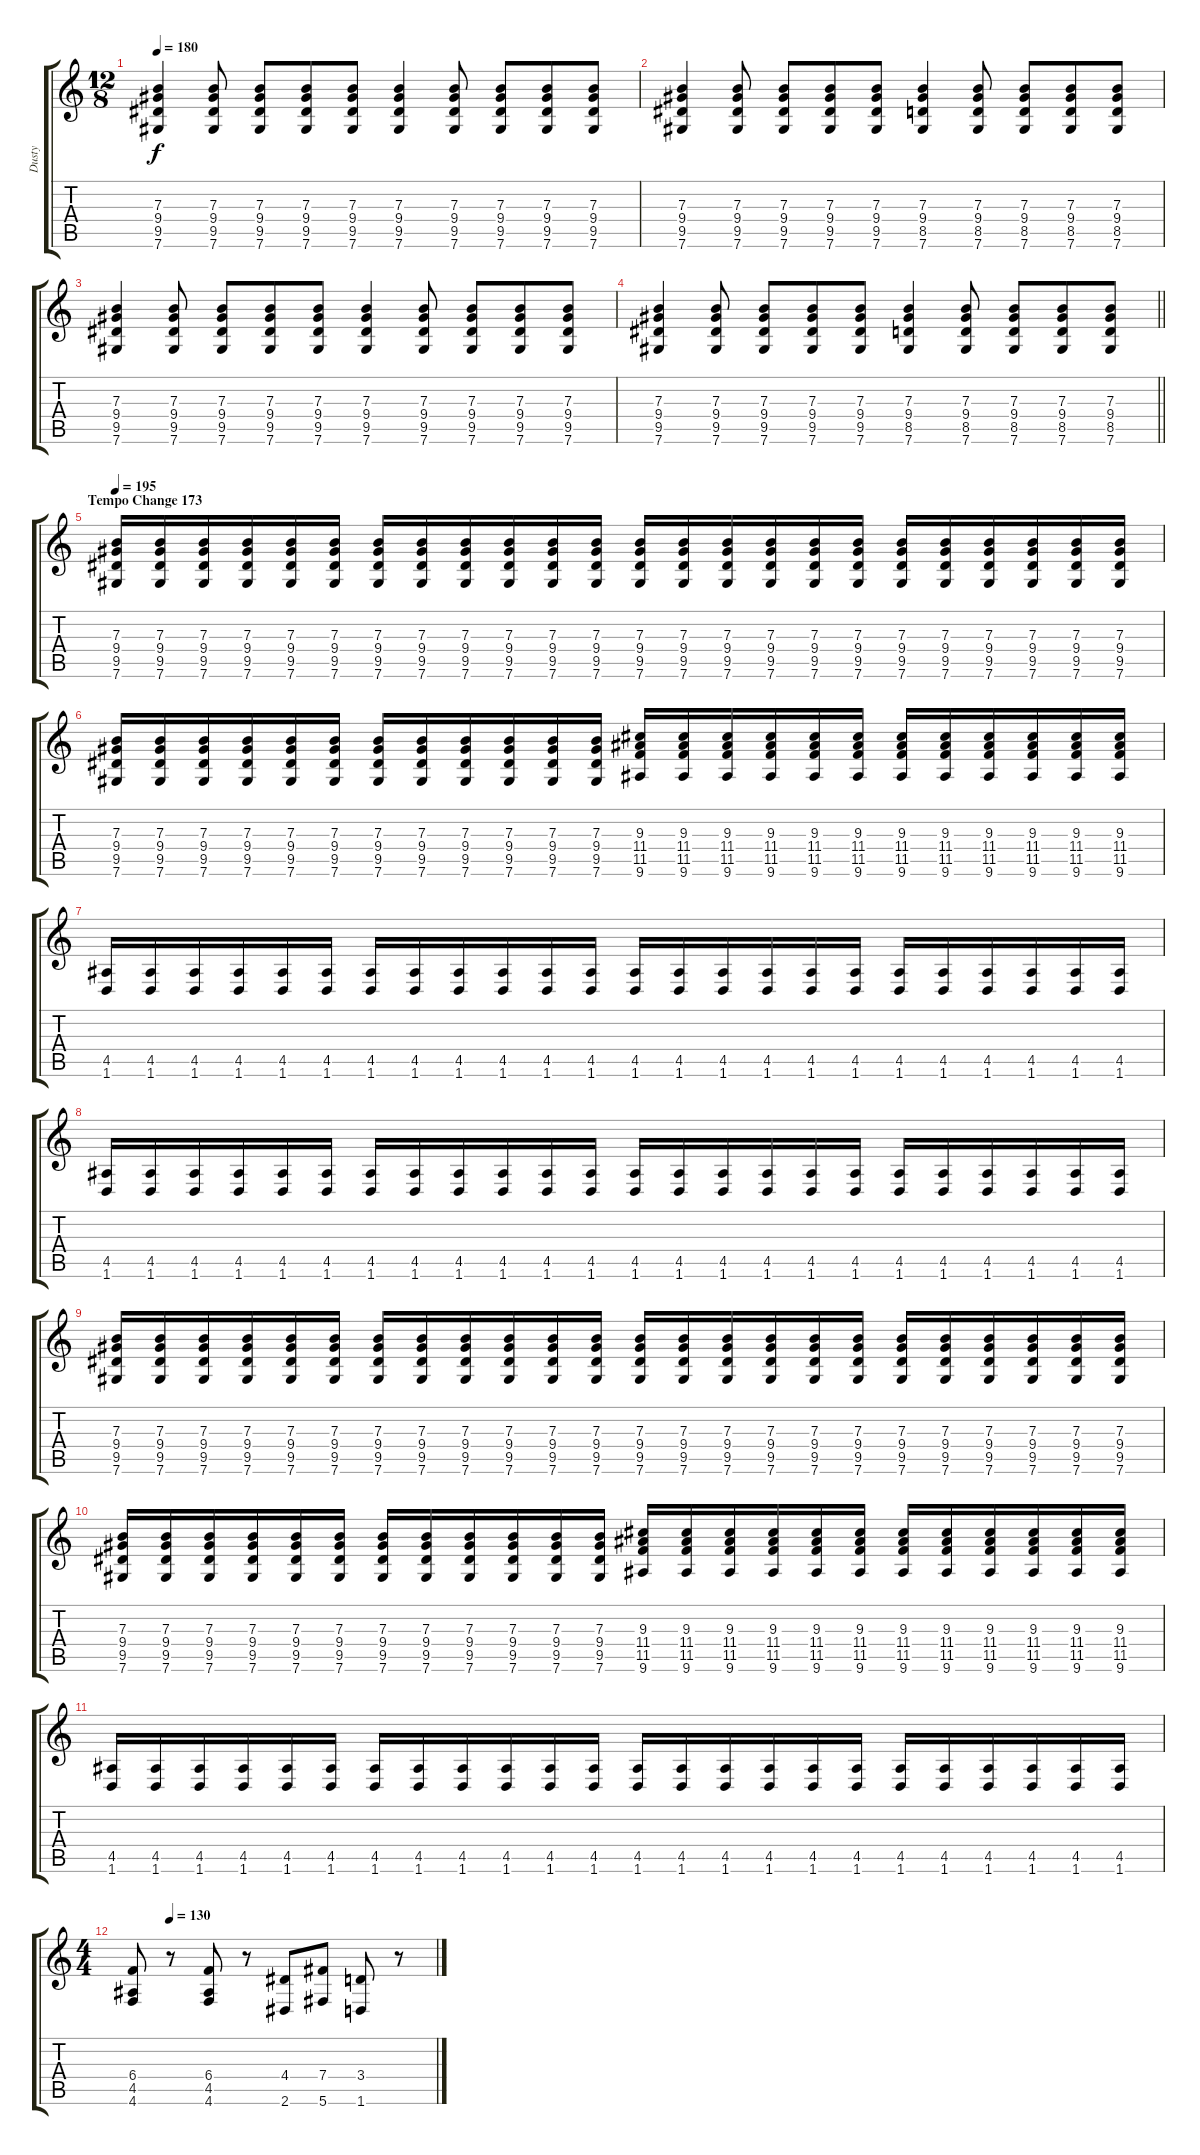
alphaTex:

\track ("Dusty" "Dusty") {instrument overdrivenguitar}
\staff {score tabs}
\tuning (Db4 Ab3 E3 B2 Gb2 Db2) {hide}
\ts (12 8)
\tempo 180
\clef g2
\ks c
(7.3 9.4 9.5 7.6).4{dy f} (7.3 9.4 9.5 7.6).8 (7.3 9.4 9.5 7.6).8 (7.3 9.4 9.5 7.6).8 (7.3 9.4 9.5 7.6).8 (7.3 9.4 9.5 7.6).4 (7.3 9.4 9.5 7.6).8 (7.3 9.4 9.5 7.6).8 (7.3 9.4 9.5 7.6).8 (7.3 9.4 9.5 7.6).8 |
(7.3 9.4 9.5 7.6).4 (7.3 9.4 9.5 7.6).8 (7.3 9.4 9.5 7.6).8 (7.3 9.4 9.5 7.6).8 (7.3 9.4 9.5 7.6).8 (7.3 9.4 8.5 7.6).4 (7.3 9.4 8.5 7.6).8 (7.3 9.4 8.5 7.6).8 (7.3 9.4 8.5 7.6).8 (7.3 9.4 8.5 7.6).8 |
(7.3 9.4 9.5 7.6).4 (7.3 9.4 9.5 7.6).8 (7.3 9.4 9.5 7.6).8 (7.3 9.4 9.5 7.6).8 (7.3 9.4 9.5 7.6).8 (7.3 9.4 9.5 7.6).4 (7.3 9.4 9.5 7.6).8 (7.3 9.4 9.5 7.6).8 (7.3 9.4 9.5 7.6).8 (7.3 9.4 9.5 7.6).8 |
\barLineRight lightlight
(7.3 9.4 9.5 7.6).4 (7.3 9.4 9.5 7.6).8 (7.3 9.4 9.5 7.6).8 (7.3 9.4 9.5 7.6).8 (7.3 9.4 9.5 7.6).8 (7.3 9.4 8.5 7.6).4 (7.3 9.4 8.5 7.6).8 (7.3 9.4 8.5 7.6).8 (7.3 9.4 8.5 7.6).8 (7.3 9.4 8.5 7.6).8 |
\section ("" "Tempo Change 173")
\tempo 173
\tempo 195
(7.3 9.4 9.5 7.6).16 (7.3 9.4 9.5 7.6).16 (7.3 9.4 9.5 7.6).16 (7.3 9.4 9.5 7.6).16 (7.3 9.4 9.5 7.6).16 (7.3 9.4 9.5 7.6).16 (7.3 9.4 9.5 7.6).16 (7.3 9.4 9.5 7.6).16 (7.3 9.4 9.5 7.6).16 (7.3 9.4 9.5 7.6).16 (7.3 9.4 9.5 7.6).16 (7.3 9.4 9.5 7.6).16 (7.3 9.4 9.5 7.6).16 (7.3 9.4 9.5 7.6).16 (7.3 9.4 9.5 7.6).16 (7.3 9.4 9.5 7.6).16 (7.3 9.4 9.5 7.6).16 (7.3 9.4 9.5 7.6).16 (7.3 9.4 9.5 7.6).16 (7.3 9.4 9.5 7.6).16 (7.3 9.4 9.5 7.6).16 (7.3 9.4 9.5 7.6).16 (7.3 9.4 9.5 7.6).16 (7.3 9.4 9.5 7.6).16 |
(7.3 9.4 9.5 7.6).16 (7.3 9.4 9.5 7.6).16 (7.3 9.4 9.5 7.6).16 (7.3 9.4 9.5 7.6).16 (7.3 9.4 9.5 7.6).16 (7.3 9.4 9.5 7.6).16 (7.3 9.4 9.5 7.6).16 (7.3 9.4 9.5 7.6).16 (7.3 9.4 9.5 7.6).16 (7.3 9.4 9.5 7.6).16 (7.3 9.4 9.5 7.6).16 (7.3 9.4 9.5 7.6).16 (9.3 11.4 11.5 9.6).16 (9.3 11.4 11.5 9.6).16 (9.3 11.4 11.5 9.6).16 (9.3 11.4 11.5 9.6).16 (9.3 11.4 11.5 9.6).16 (9.3 11.4 11.5 9.6).16 (9.3 11.4 11.5 9.6).16 (9.3 11.4 11.5 9.6).16 (9.3 11.4 11.5 9.6).16 (9.3 11.4 11.5 9.6).16 (9.3 11.4 11.5 9.6).16 (9.3 11.4 11.5 9.6).16 |
(4.5 1.6).16 (4.5 1.6).16 (4.5 1.6).16 (4.5 1.6).16 (4.5 1.6).16 (4.5 1.6).16 (4.5 1.6).16 (4.5 1.6).16 (4.5 1.6).16 (4.5 1.6).16 (4.5 1.6).16 (4.5 1.6).16 (4.5 1.6).16 (4.5 1.6).16 (4.5 1.6).16 (4.5 1.6).16 (4.5 1.6).16 (4.5 1.6).16 (4.5 1.6).16 (4.5 1.6).16 (4.5 1.6).16 (4.5 1.6).16 (4.5 1.6).16 (4.5 1.6).16 |
(4.5 1.6).16 (4.5 1.6).16 (4.5 1.6).16 (4.5 1.6).16 (4.5 1.6).16 (4.5 1.6).16 (4.5 1.6).16 (4.5 1.6).16 (4.5 1.6).16 (4.5 1.6).16 (4.5 1.6).16 (4.5 1.6).16 (4.5 1.6).16 (4.5 1.6).16 (4.5 1.6).16 (4.5 1.6).16 (4.5 1.6).16 (4.5 1.6).16 (4.5 1.6).16 (4.5 1.6).16 (4.5 1.6).16 (4.5 1.6).16 (4.5 1.6).16 (4.5 1.6).16 |
(7.3 9.4 9.5 7.6).16 (7.3 9.4 9.5 7.6).16 (7.3 9.4 9.5 7.6).16 (7.3 9.4 9.5 7.6).16 (7.3 9.4 9.5 7.6).16 (7.3 9.4 9.5 7.6).16 (7.3 9.4 9.5 7.6).16 (7.3 9.4 9.5 7.6).16 (7.3 9.4 9.5 7.6).16 (7.3 9.4 9.5 7.6).16 (7.3 9.4 9.5 7.6).16 (7.3 9.4 9.5 7.6).16 (7.3 9.4 9.5 7.6).16 (7.3 9.4 9.5 7.6).16 (7.3 9.4 9.5 7.6).16 (7.3 9.4 9.5 7.6).16 (7.3 9.4 9.5 7.6).16 (7.3 9.4 9.5 7.6).16 (7.3 9.4 9.5 7.6).16 (7.3 9.4 9.5 7.6).16 (7.3 9.4 9.5 7.6).16 (7.3 9.4 9.5 7.6).16 (7.3 9.4 9.5 7.6).16 (7.3 9.4 9.5 7.6).16 |
(7.3 9.4 9.5 7.6).16 (7.3 9.4 9.5 7.6).16 (7.3 9.4 9.5 7.6).16 (7.3 9.4 9.5 7.6).16 (7.3 9.4 9.5 7.6).16 (7.3 9.4 9.5 7.6).16 (7.3 9.4 9.5 7.6).16 (7.3 9.4 9.5 7.6).16 (7.3 9.4 9.5 7.6).16 (7.3 9.4 9.5 7.6).16 (7.3 9.4 9.5 7.6).16 (7.3 9.4 9.5 7.6).16 (9.3 11.4 11.5 9.6).16 (9.3 11.4 11.5 9.6).16 (9.3 11.4 11.5 9.6).16 (9.3 11.4 11.5 9.6).16 (9.3 11.4 11.5 9.6).16 (9.3 11.4 11.5 9.6).16 (9.3 11.4 11.5 9.6).16 (9.3 11.4 11.5 9.6).16 (9.3 11.4 11.5 9.6).16 (9.3 11.4 11.5 9.6).16 (9.3 11.4 11.5 9.6).16 (9.3 11.4 11.5 9.6).16 |
(4.5 1.6).16 (4.5 1.6).16 (4.5 1.6).16 (4.5 1.6).16 (4.5 1.6).16 (4.5 1.6).16 (4.5 1.6).16 (4.5 1.6).16 (4.5 1.6).16 (4.5 1.6).16 (4.5 1.6).16 (4.5 1.6).16 (4.5 1.6).16 (4.5 1.6).16 (4.5 1.6).16 (4.5 1.6).16 (4.5 1.6).16 (4.5 1.6).16 (4.5 1.6).16 (4.5 1.6).16 (4.5 1.6).16 (4.5 1.6).16 (4.5 1.6).16 (4.5 1.6).16 |
\ts (4 4)
\tempo (130 0.125)
(6.4 4.5 4.6).8 r.8 (6.4 4.5 4.6).8 r.8 (4.4 2.6).8 (7.4 5.6).8 (3.4 1.6).8 r.8
